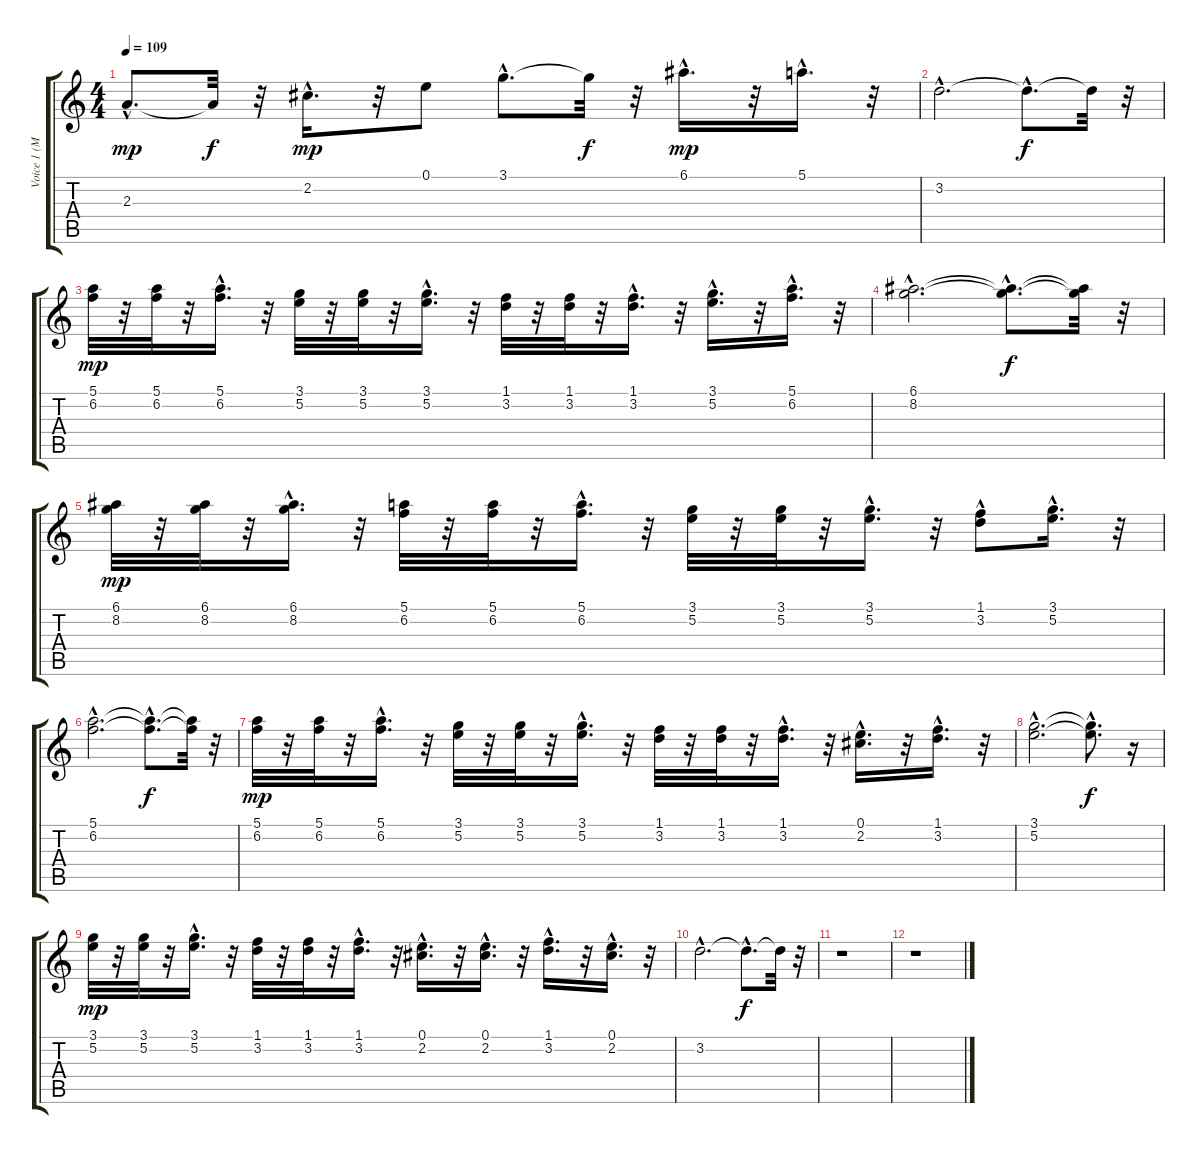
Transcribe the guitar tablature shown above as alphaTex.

\track ("Voice 1 (Melody)" "Voice 1 (M") {instrument electricguitarjazz}
\staff {score tabs}
\tuning (E4 B3 G3 D3 A2 E2) {hide}
\ts (4 4)
\tempo 109
\clef g2
\ks c
2.3{hac}.8{d dy mp} 2.3{t}.32{dy f} r.32 2.2{hac}.16{d dy mp} r.32 0.1.8 3.1{hac}.8{d} 3.1{t}.32{dy f} r.32 6.1{hac}.16{d dy mp} r.32 5.1{hac}.16{d} r.32 |
3.2{hac}.2{d} 3.2{hac t}.8{d dy f} 3.2{t}.32 r.32 |
(5.1 6.2).32{dy mp} r.32 (5.1 6.2).32 r.32 (5.1{hac} 6.2{hac}).16{d} r.32 (3.1 5.2).32 r.32 (3.1 5.2).32 r.32 (3.1{hac} 5.2{hac}).16{d} r.32 (1.1 3.2).32 r.32 (1.1 3.2).32 r.32 (1.1{hac} 3.2{hac}).16{d} r.32 (3.1{hac} 5.2{hac}).16{d} r.32 (5.1{hac} 6.2{hac}).16{d} r.32 |
(6.1{hac} 8.2{hac}).2{d} (6.1{hac t} 8.2{hac t}).8{d dy f} (6.1{t} 8.2{t}).32 r.32 |
(6.1 8.2).32{dy mp} r.32 (6.1 8.2).32 r.32 (6.1{hac} 8.2{hac}).16{d} r.32 (5.1 6.2).32 r.32 (5.1 6.2).32 r.32 (5.1{hac} 6.2{hac}).16{d} r.32 (3.1 5.2).32 r.32 (3.1 5.2).32 r.32 (3.1{hac} 5.2{hac}).16{d} r.32 (1.1{hac} 3.2).8 (3.1{hac} 5.2{hac}).16{d} r.32 |
(5.1{hac} 6.2{hac}).2{d} (5.1{hac t} 6.2{hac t}).8{d dy f} (5.1{t} 6.2{t}).32 r.32 |
(5.1 6.2).32{dy mp} r.32 (5.1 6.2).32 r.32 (5.1{hac} 6.2{hac}).16{d} r.32 (3.1 5.2).32 r.32 (3.1 5.2).32 r.32 (3.1{hac} 5.2{hac}).16{d} r.32 (1.1 3.2).32 r.32 (1.1 3.2).32 r.32 (1.1{hac} 3.2{hac}).16{d} r.32 (0.1{hac} 2.2{hac}).16{d} r.32 (1.1{hac} 3.2{hac}).16{d} r.32 |
(3.1{hac} 5.2{hac}).2{d} (3.1{hac t} 5.2{hac t}).8{d dy f} r.16 |
(3.1 5.2).32{dy mp} r.32 (3.1 5.2).32 r.32 (3.1{hac} 5.2{hac}).16{d} r.32 (1.1 3.2).32 r.32 (1.1 3.2).32 r.32 (1.1{hac} 3.2{hac}).16{d} r.32 (0.1{hac} 2.2{hac}).16{d} r.32 (0.1{hac} 2.2{hac}).16{d} r.32 (1.1{hac} 3.2{hac}).16{d} r.32 (0.1{hac} 2.2{hac}).16{d} r.32 |
3.2{hac}.2{d} 3.2{hac t}.8{d dy f} 3.2{t}.32 r.32 |
r.1 |
r.1
